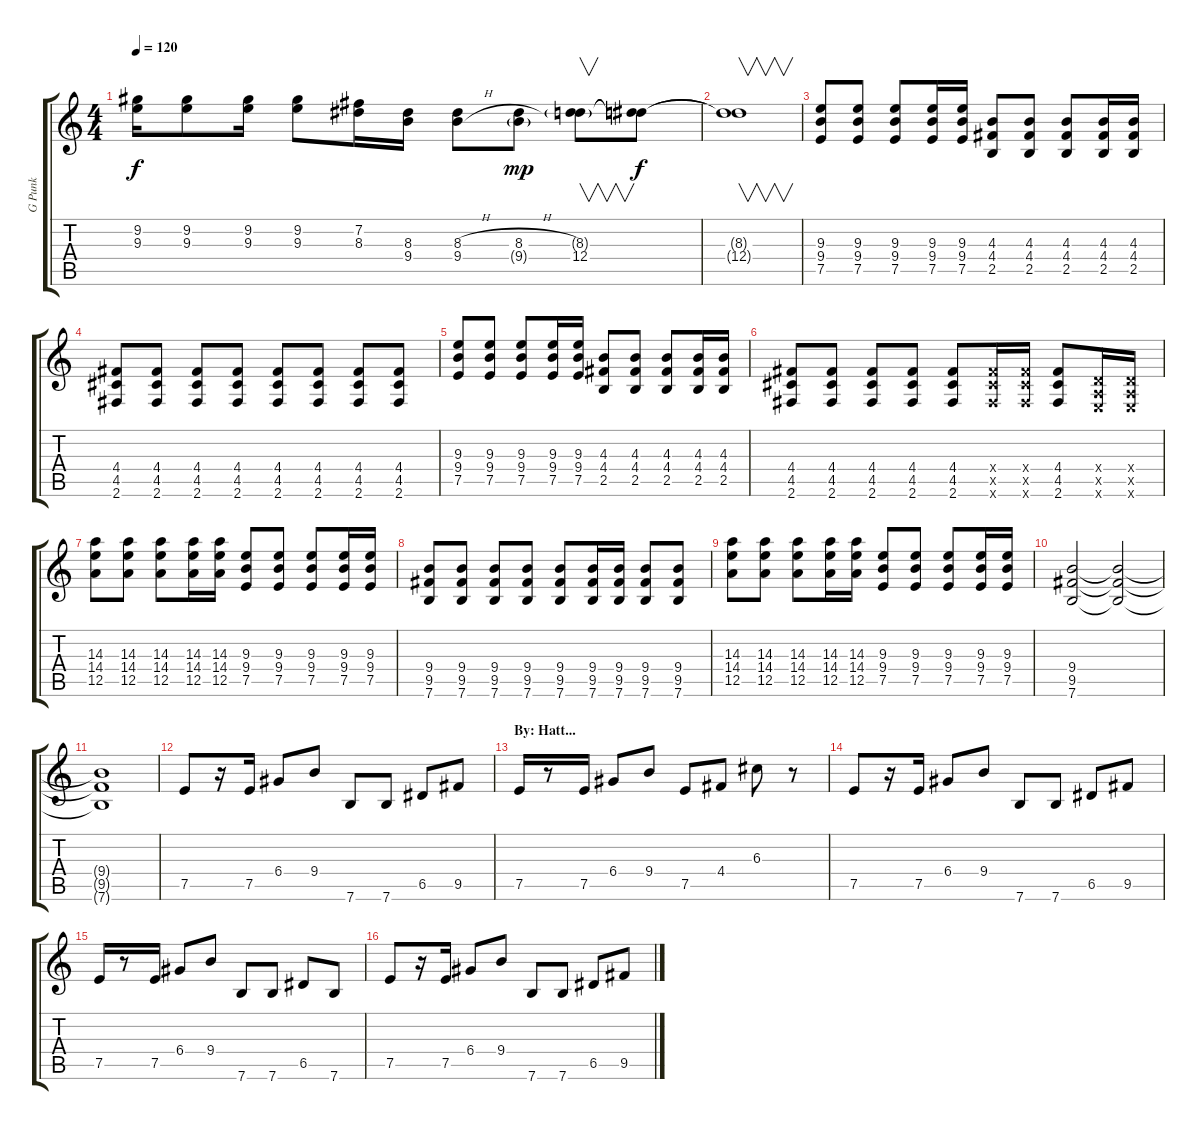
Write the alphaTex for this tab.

\track ("G Punk" "G Punk") {instrument distortionguitar}
\staff {score tabs}
\tuning (E4 B3 G3 D3 A2 E2) {hide}
\ts (4 4)
\tempo 120
\clef g2
\ks c
(9.2 9.3).16{dy f} (9.2 9.3).8 (9.2 9.3).16 (9.2 9.3).8 (7.2 8.3).16 (8.3 9.4).16 (8.3{h} 9.4{h}).8 (8.3{h} 9.4{h g}).8{dy mp} (8.3{g} 12.4).8{v} (8.3{t} 12.4{t}).8{dy f} |
(8.3{t} 12.4{t}).1{v} |
(9.3 9.4 7.5).8{instrument distortionguitar} (9.3 9.4 7.5).8 (9.3 9.4 7.5).8 (9.3 9.4 7.5).16 (9.3 9.4 7.5).16 (4.3 4.4 2.5).8 (4.3 4.4 2.5).8 (4.3 4.4 2.5).8 (4.3 4.4 2.5).16 (4.3 4.4 2.5).16 |
(4.4 4.5 2.6).8 (4.4 4.5 2.6).8 (4.4 4.5 2.6).8 (4.4 4.5 2.6).8 (4.4 4.5 2.6).8 (4.4 4.5 2.6).8 (4.4 4.5 2.6).8 (4.4 4.5 2.6).8 |
(9.3 9.4 7.5).8{volume 16 instrument distortionguitar} (9.3 9.4 7.5).8 (9.3 9.4 7.5).8 (9.3 9.4 7.5).16 (9.3 9.4 7.5).16 (4.3 4.4 2.5).8 (4.3 4.4 2.5).8 (4.3 4.4 2.5).8 (4.3 4.4 2.5).16 (4.3 4.4 2.5).16 |
(4.4 4.5 2.6).8 (4.4 4.5 2.6).8 (4.4 4.5 2.6).8 (4.4 4.5 2.6).8 (4.4 4.5 2.6).8 (4.4{x} 4.5{x} 2.6{x}).16 (4.4{x} 4.5{x} 2.6{x}).16 (4.4 4.5 2.6).8 (0.4{x} 0.5{x} 0.6{x}).16 (0.4{x} 0.5{x} 0.6{x}).16 |
(14.3 14.4 12.5).8 (14.3 14.4 12.5).8 (14.3 14.4 12.5).8 (14.3 14.4 12.5).16 (14.3 14.4 12.5).16 (9.3 9.4 7.5).8 (9.3 9.4 7.5).8 (9.3 9.4 7.5).8 (9.3 9.4 7.5).16 (9.3 9.4 7.5).16 |
(9.4 9.5 7.6).8 (9.4 9.5 7.6).8 (9.4 9.5 7.6).8 (9.4 9.5 7.6).8 (9.4 9.5 7.6).8 (9.4 9.5 7.6).16 (9.4 9.5 7.6).16 (9.4 9.5 7.6).8 (9.4 9.5 7.6).8 |
(14.3 14.4 12.5).8 (14.3 14.4 12.5).8 (14.3 14.4 12.5).8 (14.3 14.4 12.5).16 (14.3 14.4 12.5).16 (9.3 9.4 7.5).8 (9.3 9.4 7.5).8 (9.3 9.4 7.5).8 (9.3 9.4 7.5).16 (9.3 9.4 7.5).16 |
(9.4 9.5 7.6).2 (9.4{t} 9.5{t} 7.6{t}).2 |
(9.4{t} 9.5{t} 7.6{t}).1 |
7.5.8 r.16 7.5.16 6.4.8 9.4.8 7.6.8 7.6.8 6.5.8 9.5.8 |
\section ("" "By: Hatt...")
7.5.16 r.8 7.5.16 6.4.8 9.4.8 7.5.8{volume 13} 4.4.8 6.3.8 r.8 |
7.5.8 r.16 7.5.16 6.4.8 9.4.8 7.6.8 7.6.8 6.5.8 9.5.8 |
7.5.16 r.8 7.5.16 6.4.8 9.4.8 7.6.8 7.6.8 6.5.8 7.6.8 |
7.5.8 r.16 7.5.16 6.4.8 9.4.8 7.6.8 7.6.8 6.5.8 9.5.8
